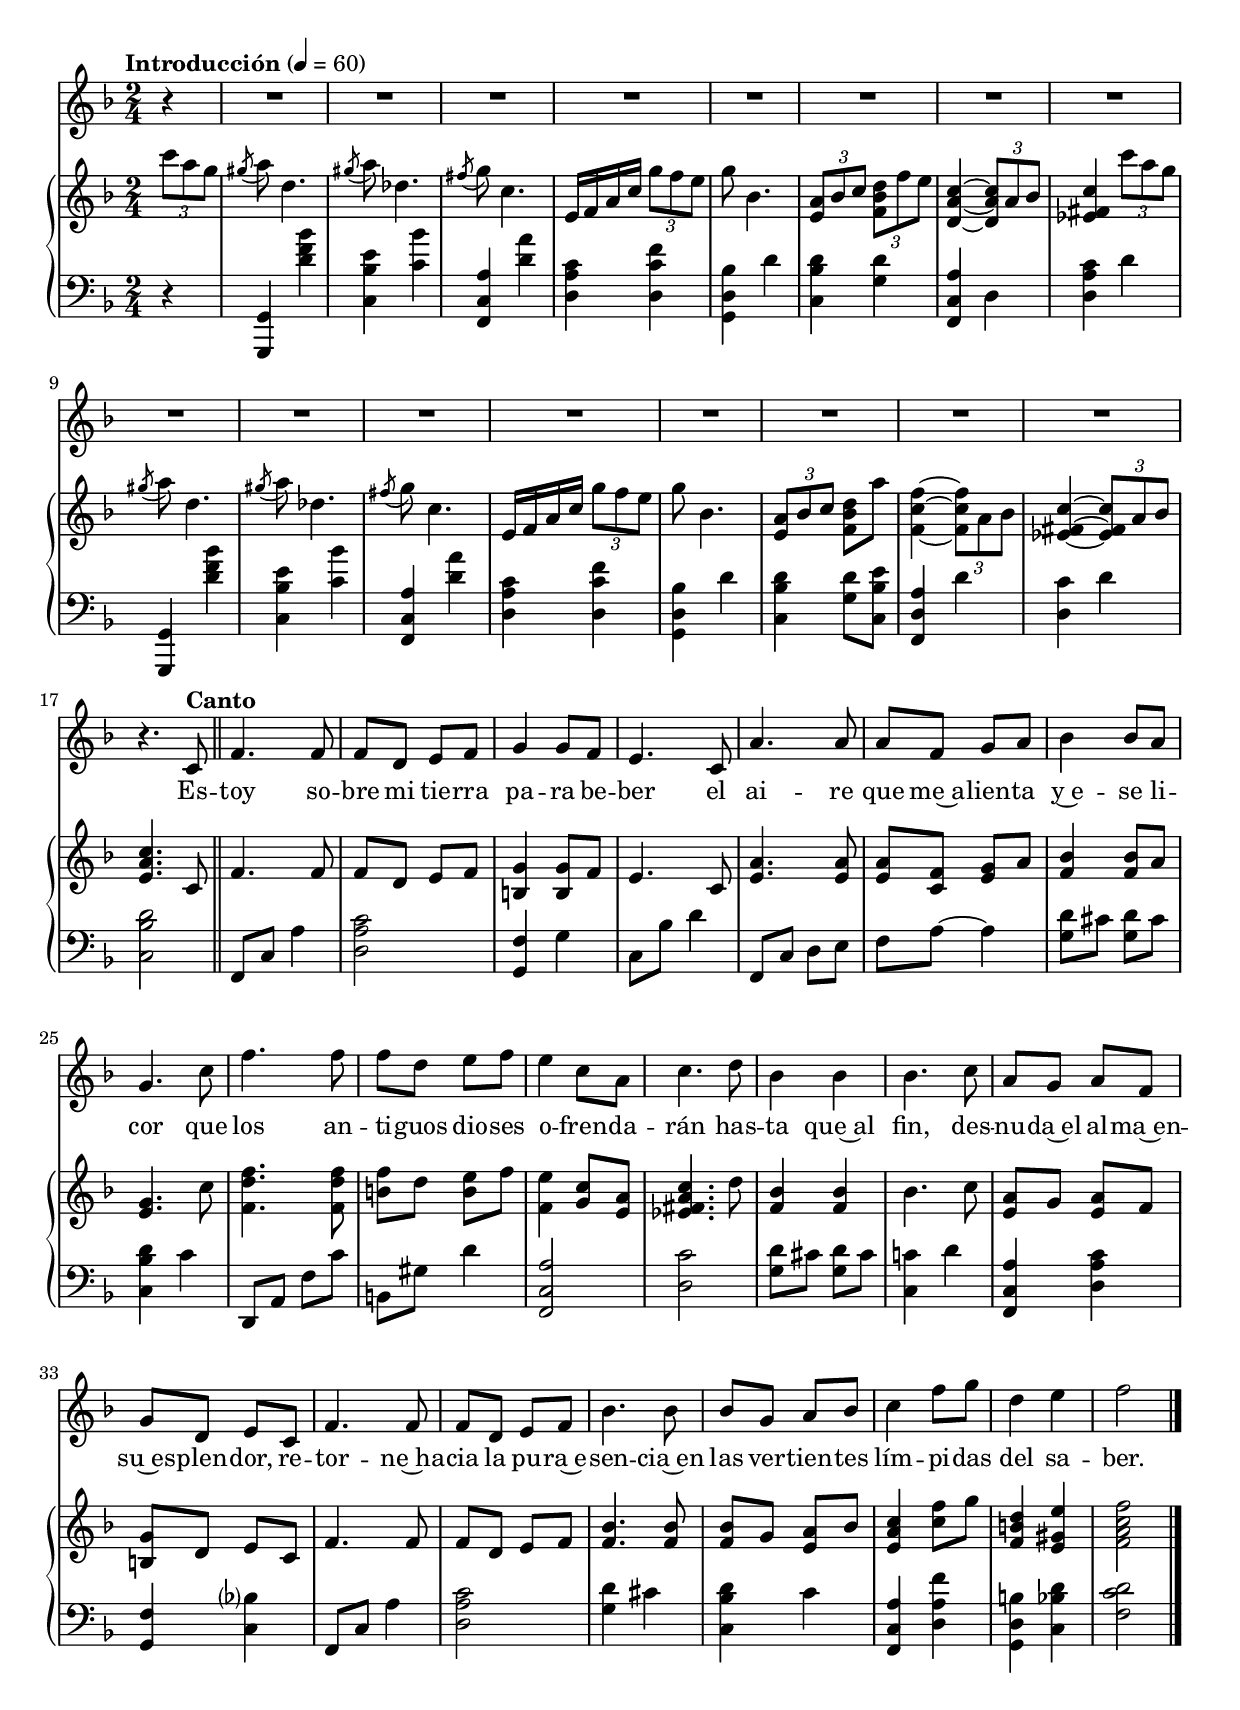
\version "2.22.1"
\version "2.22.1"
global = {
  \key f \major
  \time 2/4
  \tempo "Introducción" 4 = 60
  \partial 4 s4
  s2*16
  s4.
  \tempo "Canto" s8
  \bar "||"
  s2*23
  \bar "|."
}

melodia = \relative {
  r4
  R2*16
  r4. c'8
  f4. f8
  f d e f 
  g4 g8 f
  e4. c8
  a'4. a8
  a f g a
  bes4 bes8 a
  g4. c8
  f4. f8
  f d e f
  e4 c8 a
  c4. d8
  bes4 bes
  bes4. c8
  a g a f
  g d e c
  f4. f8
  f d e f
  bes4. bes8
  bes g a bes
  c4 f8 g
  d4 e
  f2
}

manoderecha = \relative {
  \tuplet 3/2 {c'''8 a g}
  \acciaccatura gis8 a d,4.
  \acciaccatura gis8 a des,4.
  \acciaccatura fis8 g c,4.
  e,16 f a c \tuplet 3/2 {g'8 f e}
  g bes,4.
  \tuplet 3/2 {<e, a>8 bes' c} \tuplet 3/2 {<f, bes d> f' e}
  <d, a' c>4 ~ \tuplet 3/2 {<d a' c>8 a' bes}
  <es, fis c'>4 \tuplet 3/2 {c''8 a g}
  \acciaccatura gis8 a d,4.
  \acciaccatura gis8 a des,4.
  \acciaccatura fis8 g c,4.
  e,16 f a c \tuplet 3/2 {g'8 f e}
  g bes,4.
  \tuplet 3/2 {<e, a>8 bes' c} <f, bes d> a'
  <f, c' f>4 ~ \tuplet 3/2 {<f c' f>8 a bes}
  <es, fis c'>4 ~ \tuplet 3/2 {<es fis c'>8 a bes}
  <e, a c>4. c8
  f4. f8
  f d e f
  <b, g'>4 <b g'>8 f'
  e4. c8
  <e a>4. <e a>8
  <e a> <c f> <e g> a
  <f bes>4 <f bes>8 a
  <e g>4. c'8
  <f, d' f>4. q8
  <b f'> d <b e> f'
  <f, e'>4 <g c>8 <e a>
  <es fis a c>4. d'8
  <f, bes>4 q
  bes4. c8
  <e, a>8 g <e a> f
  <b, g'> d e c
  f4. f8
  f8 d e f
  <f bes>4. q8
  q g <e a> bes'
  <e, a c>4 <c' f>8 g'
  <f, b d>4 <e gis e'>
  <f a c f>2
}

manoizquierda = \relative {
  \clef bass
  r4
  <g,,g'>4 <d''' f bes>
  <c, bes' e> <c' bes'>
  <f,, c' a'> <d'' a'>
  <d, a' c> <d c' f>
  <g, d'bes'> d''
  <c, bes' d> <g' d'>
  <f, c' a'> d'
  <d a' c> d'
  <g,,, g'> <d''' f bes>
  <c, bes' e> <c' bes'>
  <f,, c' a'> <d'' a'>
  <d, a' c> <d c' f>
  <g, d'bes'> d''
  <c, bes' d> <g' d'>8 <c, bes' e>
  <f, d' a'>4 d''
  <d, c'> d'
  <c, bes' d>2
  f,8 c' a'4
  <d, a' c>2
  <g, f'>4 g'
  c,8 bes' d4
  f,,8 c' d e
  f a ~ a4
  <g d'>8 cis <g d'> cis
  <c, bes' d>4 c'
  d,,8 a' f' c'
  b, gis' d'4
  <f,, c' a'>2
  <d' c'>
  <g d'>8 cis <g d'> cis
  <c, c'!>4 d'
  <f,, c' a'> <d' a' c>
  <g, f'> <c bes'?>
  f,8 c' a'4
  <d, a' c>2
  <g d'>4 cis
  <c, bes' d> c'
  <f,, c' a'> <d' a' f'>
  <g, d' b'> <c bes' d>
  <f c' d>2
}

versos = \lyricmode {
  Es -- toy so -- bre mi tie -- rra
  pa -- ra be -- ber
  el ai -- re que me~a -- lien -- ta
  y~e -- se li -- cor
  que los an -- ti -- guos dio -- ses
  o -- fren -- da -- rán
  has -- ta que~al fin,
  des -- nu -- da~el al -- ma~en -- su~es -- plen -- dor,
  re -- tor -- ne~ha -- cia la pu -- ra~e -- sen -- cia~en
  las ver -- tien -- tes lím -- pi -- das del sa -- ber.
}


\score {
  <<
    \new Staff << \melodia \global >> \addlyrics \versos
    \new PianoStaff {
      <<
        \new Staff << \manoderecha \global >>
        \new Staff << \manoizquierda \global >>
      >>
    }
  >>
  \layout {
    indent = 0\cm
  }
}